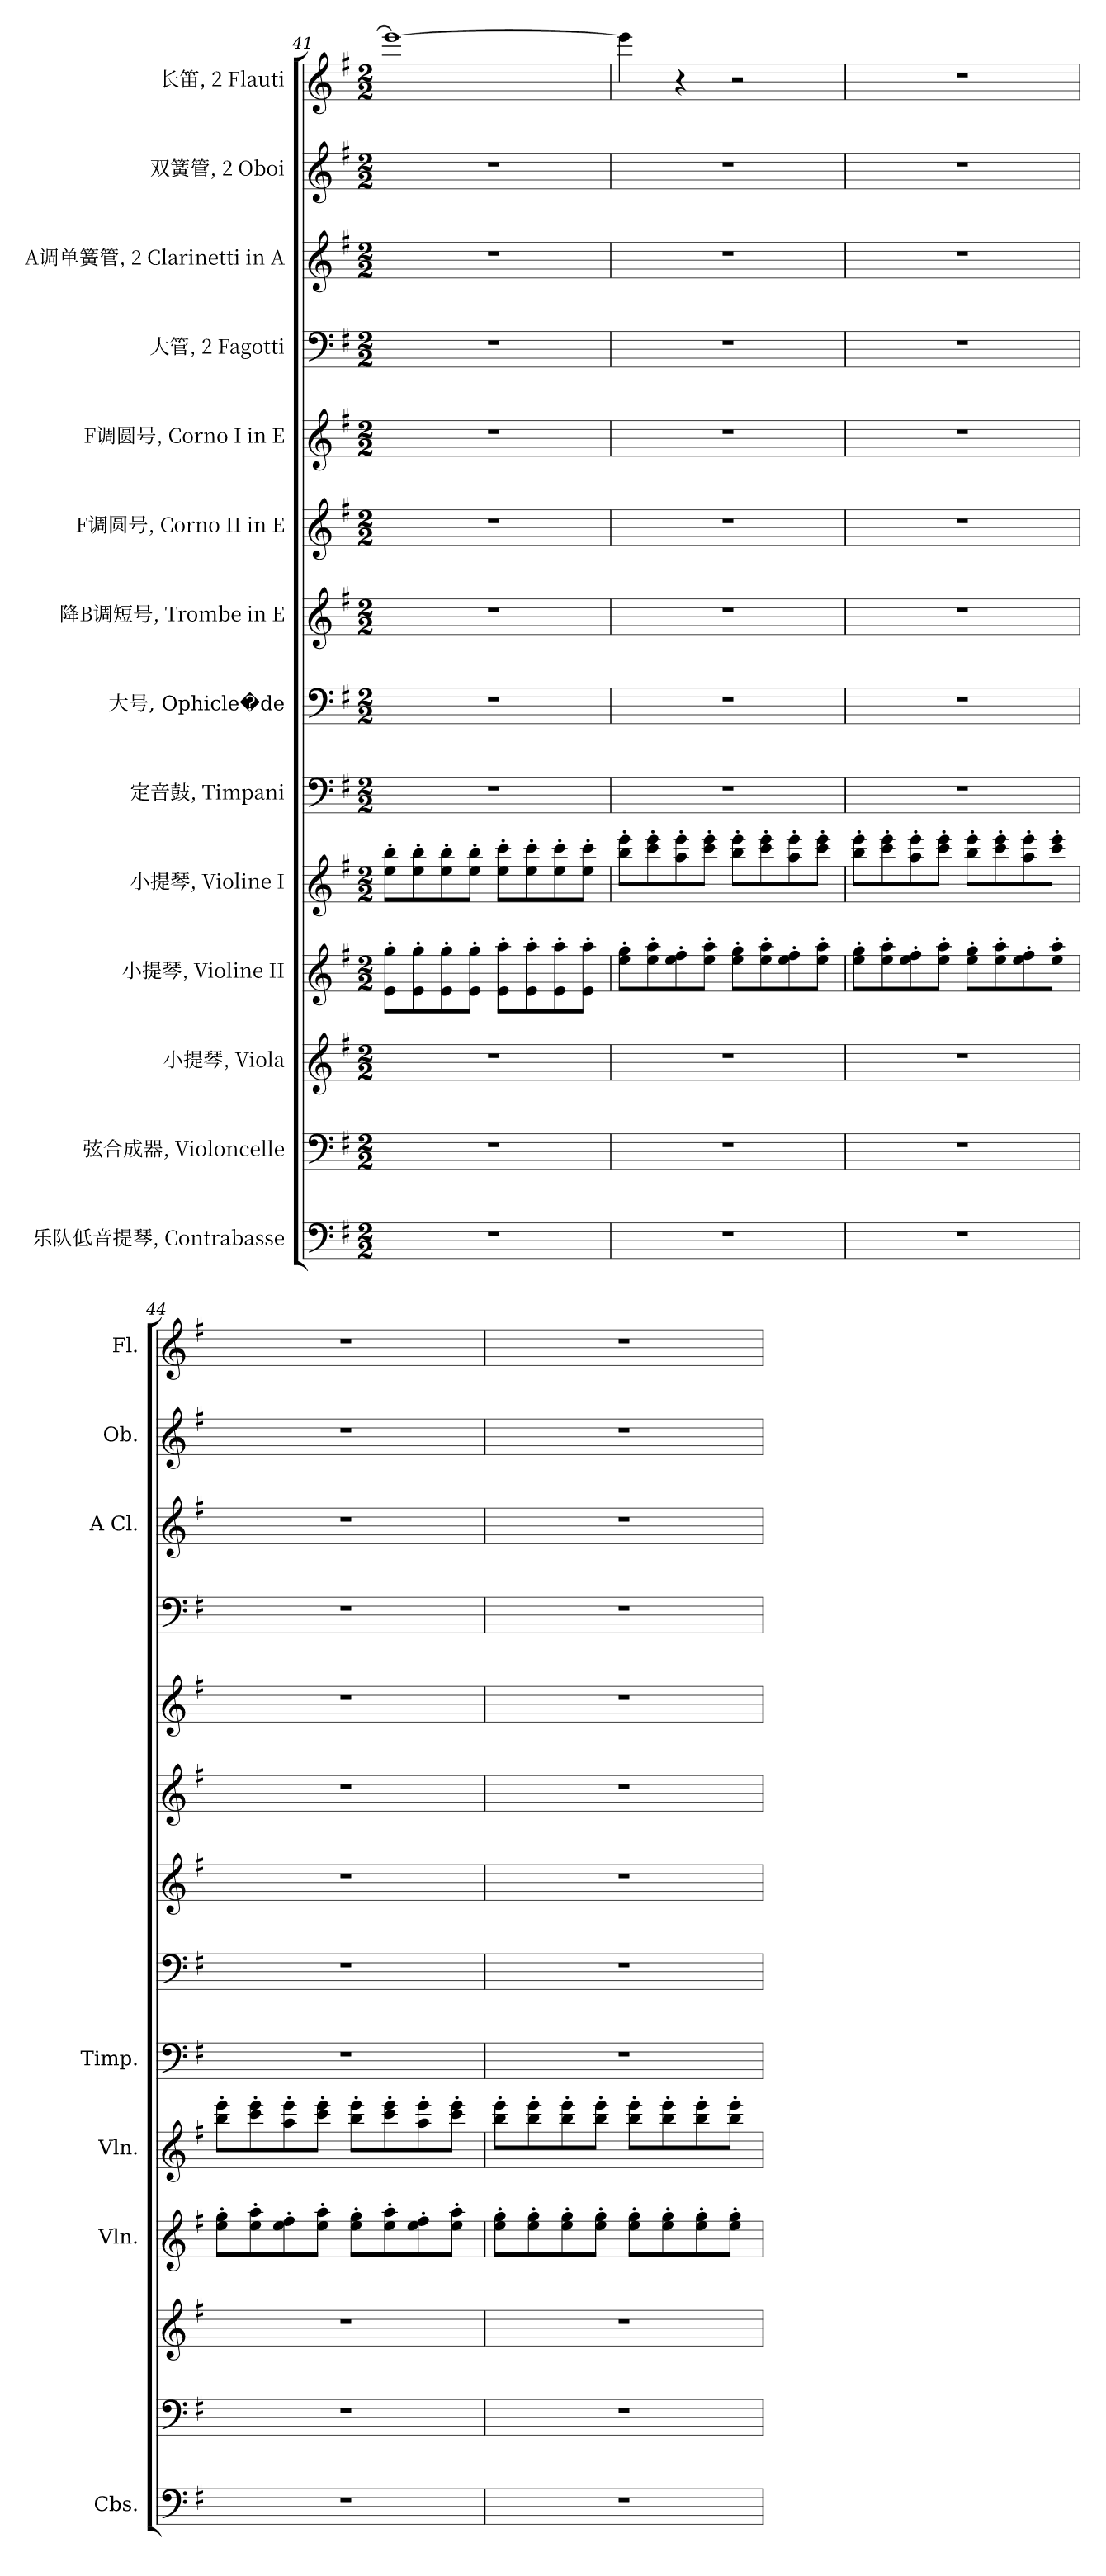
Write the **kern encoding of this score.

**kern	**kern	**kern	**kern	**kern	**kern	**kern	**kern	**kern	**kern	**kern	**kern	**kern	**kern
*part14	*part13	*part12	*part11	*part10	*part9	*part8	*part7	*part6	*part5	*part4	*part3	*part2	*part1
*staff14	*staff13	*staff12	*staff11	*staff10	*staff9	*staff8	*staff7	*staff6	*staff5	*staff4	*staff3	*staff2	*staff1
*I"乐队低音提琴, Contrabasse	*I"弦合成器, Violoncelle	*I"小提琴, Viola	*I"小提琴, Violine II	*I"小提琴, Violine I	*I"定音鼓, Timpani	*I"大号, Ophicle�de	*I"降B调短号, Trombe in E	*I"F调圆号, Corno II in E	*I"F调圆号, Corno I in E	*I"大管, 2 Fagotti	*I"A调单簧管, 2 Clarinetti in A	*I"双簧管, 2 Oboi	*I"长笛, 2 Flauti
*I'Cbs.	*	*	*I'Vln.	*I'Vln.	*I'Timp.	*	*	*	*	*	*I'A Cl.	*I'Ob.	*I'Fl.
*clefF4	*clefF4	*clefG2	*clefG2	*clefG2	*clefF4	*clefF4	*clefG2	*clefG2	*clefG2	*clefF4	*clefG2	*clefG2	*clefG2
*ITrd7c12	*	*	*	*	*	*	*ITrd1c2	*ITrd4c7	*ITrd4c7	*	*ITrd2c3	*	*
*k[f#]	*k[f#]	*k[f#]	*k[f#]	*k[f#]	*k[f#]	*k[f#]	*k[b-]	*k[]	*k[]	*k[f#]	*k[f#c#g#d#]	*k[f#]	*k[f#]
*M2/2	*M2/2	*M2/2	*M2/2	*M2/2	*M2/2	*M2/2	*M2/2	*M2/2	*M2/2	*M2/2	*M2/2	*M2/2	*M2/2
*MM258	*MM258	*MM258	*MM258	*MM258	*MM258	*MM258	*MM258	*MM258	*MM258	*MM258	*MM258	*MM258	*MM258
=41	=41	=41	=41	=41	=41	=41	=41	=41	=41	=41	=41	=41	=41
1r	1r	1r	8e\' 8gg\'L	8ee\' 8bb\'L	1r	1r	1r	1r	1r	1r	1r	1r	1eee_
.	.	.	8e\' 8gg\'	8ee\' 8bb\'	.	.	.	.	.	.	.	.	.
.	.	.	8e\' 8gg\'	8ee\' 8bb\'	.	.	.	.	.	.	.	.	.
.	.	.	8e\' 8gg\'J	8ee\' 8bb\'J	.	.	.	.	.	.	.	.	.
.	.	.	8e\' 8aa\'L	8ee\' 8ccc\'L	.	.	.	.	.	.	.	.	.
.	.	.	8e\' 8aa\'	8ee\' 8ccc\'	.	.	.	.	.	.	.	.	.
.	.	.	8e\' 8aa\'	8ee\' 8ccc\'	.	.	.	.	.	.	.	.	.
.	.	.	8e\' 8aa\'J	8ee\' 8ccc\'J	.	.	.	.	.	.	.	.	.
=42	=42	=42	=42	=42	=42	=42	=42	=42	=42	=42	=42	=42	=42
*	*	*	*	*	*	*	*	*	*	*	*	*	*MM258
1r	1r	1r	8ee\' 8gg\'L	8bb\' 8eee\'L	1r	1r	1r	1r	1r	1r	1r	1r	4eee\]
.	.	.	8ee\' 8aa\'	8ccc\' 8eee\'	.	.	.	.	.	.	.	.	.
*	*	*	*	*	*	*	*	*	*	*	*	*	*MM280
.	.	.	8ee\' 8ff#\'	8aa\' 8eee\'	.	.	.	.	.	.	.	.	4r
.	.	.	8ee\' 8aa\'J	8ccc\' 8eee\'J	.	.	.	.	.	.	.	.	.
*	*	*	*	*	*	*	*	*	*	*	*	*	*MM261
.	.	.	8ee\' 8gg\'L	8bb\' 8eee\'L	.	.	.	.	.	.	.	.	2r
.	.	.	8ee\' 8aa\'	8ccc\' 8eee\'	.	.	.	.	.	.	.	.	.
.	.	.	8ee\' 8ff#\'	8aa\' 8eee\'	.	.	.	.	.	.	.	.	.
.	.	.	8ee\' 8aa\'J	8ccc\' 8eee\'J	.	.	.	.	.	.	.	.	.
!!LO:PB:g=z
=43	=43	=43	=43	=43	=43	=43	=43	=43	=43	=43	=43	=43	=43
*	*	*	*	*	*	*	*	*	*	*	*	*	*MM258
1r	1r	1r	8ee\' 8gg\'L	8bb\' 8eee\'L	1r	1r	1r	1r	1r	1r	1r	1r	1r
.	.	.	8ee\' 8aa\'	8ccc\' 8eee\'	.	.	.	.	.	.	.	.	.
.	.	.	8ee\' 8ff#\'	8aa\' 8eee\'	.	.	.	.	.	.	.	.	.
.	.	.	8ee\' 8aa\'J	8ccc\' 8eee\'J	.	.	.	.	.	.	.	.	.
.	.	.	8ee\' 8gg\'L	8bb\' 8eee\'L	.	.	.	.	.	.	.	.	.
.	.	.	8ee\' 8aa\'	8ccc\' 8eee\'	.	.	.	.	.	.	.	.	.
.	.	.	8ee\' 8ff#\'	8aa\' 8eee\'	.	.	.	.	.	.	.	.	.
.	.	.	8ee\' 8aa\'J	8ccc\' 8eee\'J	.	.	.	.	.	.	.	.	.
=44	=44	=44	=44	=44	=44	=44	=44	=44	=44	=44	=44	=44	=44
*	*	*	*	*	*	*	*	*	*	*	*	*	*MM258
1r	1r	1r	8ee\' 8gg\'L	8bb\' 8eee\'L	1r	1r	1r	1r	1r	1r	1r	1r	1r
.	.	.	8ee\' 8aa\'	8ccc\' 8eee\'	.	.	.	.	.	.	.	.	.
.	.	.	8ee\' 8ff#\'	8aa\' 8eee\'	.	.	.	.	.	.	.	.	.
.	.	.	8ee\' 8aa\'J	8ccc\' 8eee\'J	.	.	.	.	.	.	.	.	.
.	.	.	8ee\' 8gg\'L	8bb\' 8eee\'L	.	.	.	.	.	.	.	.	.
.	.	.	8ee\' 8aa\'	8ccc\' 8eee\'	.	.	.	.	.	.	.	.	.
.	.	.	8ee\' 8ff#\'	8aa\' 8eee\'	.	.	.	.	.	.	.	.	.
.	.	.	8ee\' 8aa\'J	8ccc\' 8eee\'J	.	.	.	.	.	.	.	.	.
=45	=45	=45	=45	=45	=45	=45	=45	=45	=45	=45	=45	=45	=45
*	*	*	*	*	*	*	*	*	*	*	*	*	*MM262
1r	1r	1r	8ee\' 8gg\'L	8bb\' 8eee\'L	1r	1r	1r	1r	1r	1r	1r	1r	1r
.	.	.	8ee\' 8gg\'	8bb\' 8eee\'	.	.	.	.	.	.	.	.	.
.	.	.	8ee\' 8gg\'	8bb\' 8eee\'	.	.	.	.	.	.	.	.	.
.	.	.	8ee\' 8gg\'J	8bb\' 8eee\'J	.	.	.	.	.	.	.	.	.
.	.	.	8ee\' 8gg\'L	8bb\' 8eee\'L	.	.	.	.	.	.	.	.	.
.	.	.	8ee\' 8gg\'	8bb\' 8eee\'	.	.	.	.	.	.	.	.	.
.	.	.	8ee\' 8gg\'	8bb\' 8eee\'	.	.	.	.	.	.	.	.	.
.	.	.	8ee\' 8gg\'J	8bb\' 8eee\'J	.	.	.	.	.	.	.	.	.
=	=	=	=	=	=	=	=	=	=	=	=	=	=
*-	*-	*-	*-	*-	*-	*-	*-	*-	*-	*-	*-	*-	*-
